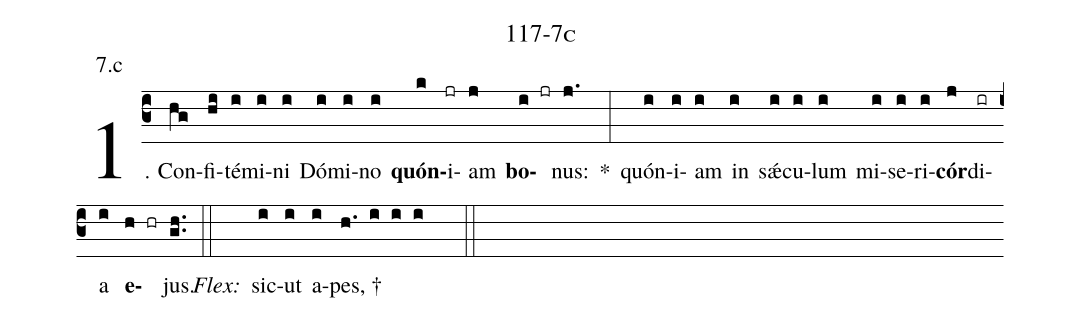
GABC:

name: 117-7c;
annotation: 7.c;
%%
(c3)1. Con(hg)fi(hi)té(i)mi(i)ni(i) Dó(i)mi(i)no(i) <b>quón</b>(k)i(jr)am(j) <b>bo</b>(i jr)nus:(j.) *(:) quón(i)i(i)am(i) in(i) sǽ(i)cu(i)lum(i) mi(i)se(i)ri(i)<b>cór</b>(j)di(ir)a(i) <b>e</b>(h hr)jus.(gh..) (::)
<i>Flex:</i>()  sic(i)ut(i) a(i)pes, †(h. i i i  ::)
